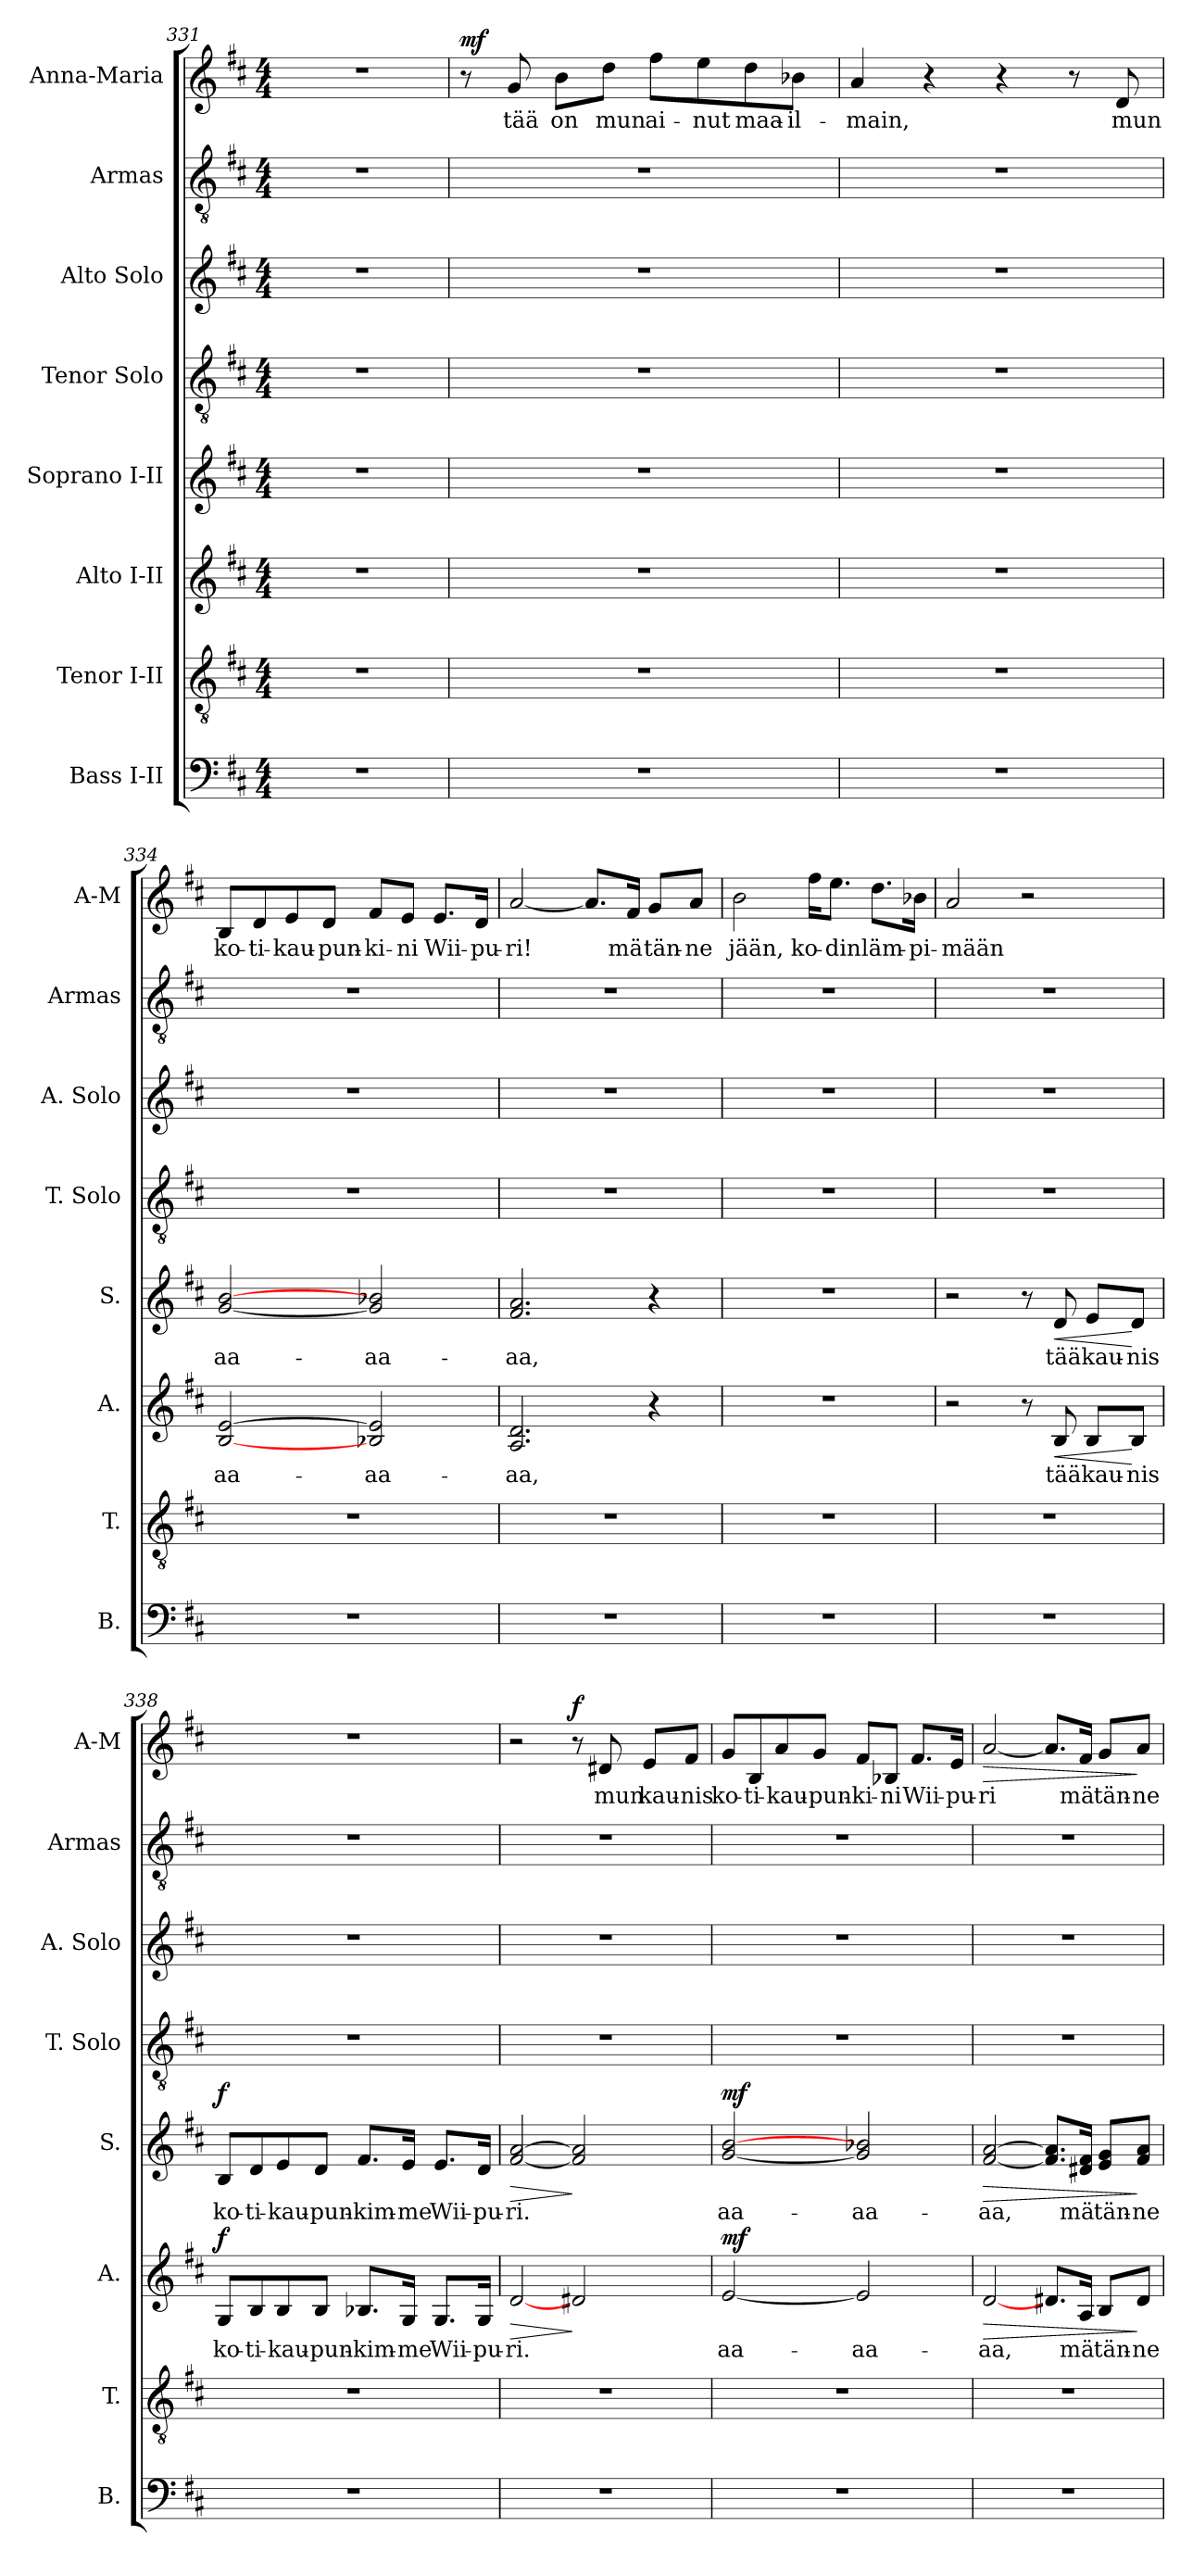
**kern	**kern	**kern	**text	**dynam	**kern	**text	**dynam	**kern	**kern	**kern	**kern	**text	**dynam
*part8	*part7	*part6	*part6	*part6	*part5	*part5	*part5	*part4	*part3	*part2	*part1	*part1	*part1
*staff8	*staff7	*staff6	*staff6	*staff6	*staff5	*staff5	*staff5	*staff4	*staff3	*staff2	*staff1	*staff1	*staff1
*I"Bass I-II	*I"Tenor I-II	*I"Alto I-II	*	*	*I"Soprano I-II	*	*	*I"Tenor Solo	*I"Alto Solo	*I"Armas	*I"Anna-Maria	*	*
*I'B.	*I'T.	*I'A.	*	*	*I'S.	*	*	*I'T. Solo	*I'A. Solo	*I'Armas	*I'A-M	*	*
!!LO:PB:g=z
*clefF4	*clefGv2	*clefG2	*	*	*clefG2	*	*	*clefGv2	*clefG2	*clefGv2	*clefG2	*	*
*	*ITrd7c12	*	*	*	*	*	*	*ITrd7c12	*	*ITrd7c12	*	*	*
*k[f#c#]	*k[f#c#]	*k[f#c#]	*	*	*k[f#c#]	*	*	*k[f#c#]	*k[f#c#]	*k[f#c#]	*k[f#c#]	*	*
*D:	*D:	*D:	*	*	*D:	*	*	*D:	*D:	*D:	*D:	*	*
*M4/4	*M4/4	*M4/4	*	*	*M4/4	*	*	*M4/4	*M4/4	*M4/4	*M4/4	*	*
=331	=331	=331	=331	=331	=331	=331	=331	=331	=331	=331	=331	=331	=331
1r	1r	1r	.	.	1r	.	.	1r	1r	1r	1r	.	.
=332	=332	=332	=332	=332	=332	=332	=332	=332	=332	=332	=332	=332	=332
1r	1r	1r	.	.	1r	.	.	1r	1r	1r	8r	.	mf
!	!	!	!	!	!	!	!	!	!	!	!	!LO:LY:b:color=#000000	!
.	.	.	.	.	.	.	.	.	.	.	8gi/	tää	.
!	!	!	!	!	!	!	!	!	!	!	!	!LO:LY:b:color=#000000	!
.	.	.	.	.	.	.	.	.	.	.	8bi\L	on	.
!	!	!	!	!	!	!	!	!	!	!	!	!LO:LY:b:color=#000000	!
.	.	.	.	.	.	.	.	.	.	.	8ddi\J	mun	.
!	!	!	!	!	!	!	!	!	!	!	!	!LO:LY:b:color=#000000	!
.	.	.	.	.	.	.	.	.	.	.	8ff#i\L	ai-	.
!	!	!	!	!	!	!	!	!	!	!	!	!LO:LY:b:color=#000000	!
.	.	.	.	.	.	.	.	.	.	.	8eei\	-nut	.
!	!	!	!	!	!	!	!	!	!	!	!	!LO:LY:b:color=#000000	!
.	.	.	.	.	.	.	.	.	.	.	8ddi\	maa-	.
!	!	!	!	!	!	!	!	!	!	!	!	!LO:LY:b:color=#000000	!
.	.	.	.	.	.	.	.	.	.	.	8b-Xi\J	-il-	.
=333	=333	=333	=333	=333	=333	=333	=333	=333	=333	=333	=333	=333	=333
!	!	!	!	!	!	!	!	!	!	!	!	!LO:LY:b:color=#000000	!
1r	1r	1r	.	.	1r	.	.	1r	1r	1r	4ai/	-main,	.
.	.	.	.	.	.	.	.	.	.	.	4r	.	.
.	.	.	.	.	.	.	.	.	.	.	4r	.	.
.	.	.	.	.	.	.	.	.	.	.	8r	.	.
!	!	!	!	!	!	!	!	!	!	!	!	!LO:LY:b:color=#000000	!
.	.	.	.	.	.	.	.	.	.	.	8di/	mun	.
=334	=334	=334	=334	=334	=334	=334	=334	=334	=334	=334	=334	=334	=334
!	!	!	!LO:LY:b:color=#000000	!	!	!	!	!	!	!	!	!	!
!	!	!	!	!	!	!LO:LY:b:color=#000000	!	!	!	!	!	!	!
!	!	!	!	!	!	!	!	!	!	!	!	!LO:LY:b:color=#000000	!
1r	1r	[<2Bi/ [>2ei	aa-	.	[<2gi/ [>2bi	aa-	.	1r	1r	1r	8Bi/L	ko-	.
!	!	!	!	!	!	!	!	!	!	!	!	!LO:LY:b:color=#000000	!
.	.	.	.	.	.	.	.	.	.	.	8di/	-ti-	.
!	!	!	!	!	!	!	!	!	!	!	!	!LO:LY:b:color=#000000	!
.	.	.	.	.	.	.	.	.	.	.	8ei/	-kau-	.
!	!	!	!	!	!	!	!	!	!	!	!	!LO:LY:b:color=#000000	!
.	.	.	.	.	.	.	.	.	.	.	8di/J	-pun-	.
!	!	!	!LO:LY:b:color=#000000	!	!	!	!	!	!	!	!	!	!
!	!	!	!	!	!	!LO:LY:b:color=#000000	!	!	!	!	!	!	!
!	!	!	!	!	!	!	!	!	!	!	!	!LO:LY:b:color=#000000	!
.	.	2B-Xi/ 2ei]	-aa-	.	2gi/] 2b-Xi	-aa-	.	.	.	.	8f#i/L	-ki-	.
!	!	!	!	!	!	!	!	!	!	!	!	!LO:LY:b:color=#000000	!
.	.	.	.	.	.	.	.	.	.	.	8ei/J	-ni	.
!	!	!	!	!	!	!	!	!	!	!	!	!LO:LY:b:color=#000000	!
.	.	.	.	.	.	.	.	.	.	.	8.ei/L	Wii-	.
!	!	!	!	!	!	!	!	!	!	!	!	!LO:LY:b:color=#000000	!
.	.	.	.	.	.	.	.	.	.	.	16di/Jk	-pu-	.
=335	=335	=335	=335	=335	=335	=335	=335	=335	=335	=335	=335	=335	=335
!	!	!	!LO:LY:b:color=#000000	!	!	!	!	!	!	!	!	!	!
!	!	!	!	!	!	!LO:LY:b:color=#000000	!	!	!	!	!	!	!
!	!	!	!	!	!	!	!	!	!	!	!	!LO:LY:b:color=#000000	!
1r	1r	2.Ai/ 2.di	-aa,	.	2.f#i/ 2.ai	-aa,	.	1r	1r	1r	[<2ai/	-ri!	.
.	.	.	.	.	.	.	.	.	.	.	8.ai/L]	.	.
!	!	!	!	!	!	!	!	!	!	!	!	!LO:LY:b:color=#000000	!
.	.	.	.	.	.	.	.	.	.	.	16f#i/Jk	mä	.
!	!	!	!	!	!	!	!	!	!	!	!	!LO:LY:b:color=#000000	!
.	.	4r	.	.	4r	.	.	.	.	.	8gi/L	tän-	.
!	!	!	!	!	!	!	!	!	!	!	!	!LO:LY:b:color=#000000	!
.	.	.	.	.	.	.	.	.	.	.	8ai/J	-ne	.
=336	=336	=336	=336	=336	=336	=336	=336	=336	=336	=336	=336	=336	=336
!	!	!	!	!	!	!	!	!	!	!	!	!LO:LY:b:color=#000000	!
1r	1r	1r	.	.	1r	.	.	1r	1r	1r	2bi\	jään,	.
!	!	!	!	!	!	!	!	!	!	!	!	!LO:LY:b:color=#000000	!
.	.	.	.	.	.	.	.	.	.	.	16ff#i\KL	ko-	.
!	!	!	!	!	!	!	!	!	!	!	!	!LO:LY:b:color=#000000	!
.	.	.	.	.	.	.	.	.	.	.	8.eei\J	-din	.
!	!	!	!	!	!	!	!	!	!	!	!	!LO:LY:b:color=#000000	!
.	.	.	.	.	.	.	.	.	.	.	8.ddi\L	läm-	.
!	!	!	!	!	!	!	!	!	!	!	!	!LO:LY:b:color=#000000	!
.	.	.	.	.	.	.	.	.	.	.	16b-Xi\Jk	-pi-	.
=337	=337	=337	=337	=337	=337	=337	=337	=337	=337	=337	=337	=337	=337
!	!	!	!	!	!	!	!	!	!	!	!	!LO:LY:b:color=#000000	!
1r	1r	2r	.	.	2r	.	.	1r	1r	1r	2ai/	-mään	.
.	.	8r	.	.	8r	.	.	.	.	.	2r	.	.
!	!	!	!LO:LY:b:color=#000000	!LO:HP:b	!	!	!	!	!	!	!	!	!
!	!	!	!	!	!	!LO:LY:b:color=#000000	!LO:HP:b	!	!	!	!	!	!
.	.	8Bi/	tää	<	8di/	tää	<	.	.	.	.	.	.
!	!	!	!LO:LY:b:color=#000000	!	!	!	!	!	!	!	!	!	!
!	!	!	!	!	!	!LO:LY:b:color=#000000	!	!	!	!	!	!	!
.	.	8Bi/L	kau-	.	8ei/L	kau-	.	.	.	.	.	.	.
!	!	!	!LO:LY:b:color=#000000	!	!	!	!	!	!	!	!	!	!
!	!	!	!	!	!	!LO:LY:b:color=#000000	!	!	!	!	!	!	!
.	.	8Bi/J	-nis	[	8di/J	-nis	[	.	.	.	.	.	.
!!LO:LB:g=z
=338	=338	=338	=338	=338	=338	=338	=338	=338	=338	=338	=338	=338	=338
!	!	!	!LO:LY:b:color=#000000	!	!	!	!	!	!	!	!	!	!
!	!	!	!	!	!	!LO:LY:b:color=#000000	!	!	!	!	!	!	!
1r	1r	8Gi/L	ko-	f	8Bi/L	ko-	f	1r	1r	1r	1r	.	.
!	!	!	!LO:LY:b:color=#000000	!	!	!	!	!	!	!	!	!	!
!	!	!	!	!	!	!LO:LY:b:color=#000000	!	!	!	!	!	!	!
.	.	8Bi/	-ti-	.	8di/	-ti-	.	.	.	.	.	.	.
!	!	!	!LO:LY:b:color=#000000	!	!	!	!	!	!	!	!	!	!
!	!	!	!	!	!	!LO:LY:b:color=#000000	!	!	!	!	!	!	!
.	.	8Bi/	-kau-	.	8ei/	-kau-	.	.	.	.	.	.	.
!	!	!	!LO:LY:b:color=#000000	!	!	!	!	!	!	!	!	!	!
!	!	!	!	!	!	!LO:LY:b:color=#000000	!	!	!	!	!	!	!
.	.	8Bi/J	-pun-	.	8di/J	-pun-	.	.	.	.	.	.	.
!	!	!	!LO:LY:b:color=#000000	!	!	!	!	!	!	!	!	!	!
!	!	!	!	!	!	!LO:LY:b:color=#000000	!	!	!	!	!	!	!
.	.	8.B-Xi/L	-kim-	.	8.f#i/L	-kim-	.	.	.	.	.	.	.
!	!	!	!LO:LY:b:color=#000000	!	!	!	!	!	!	!	!	!	!
!	!	!	!	!	!	!LO:LY:b:color=#000000	!	!	!	!	!	!	!
.	.	16Gi/Jk	-me	.	16ei/Jk	-me	.	.	.	.	.	.	.
!	!	!	!LO:LY:b:color=#000000	!	!	!	!	!	!	!	!	!	!
!	!	!	!	!	!	!LO:LY:b:color=#000000	!	!	!	!	!	!	!
.	.	8.Gi/L	Wii-	.	8.ei/L	Wii-	.	.	.	.	.	.	.
!	!	!	!LO:LY:b:color=#000000	!	!	!	!	!	!	!	!	!	!
!	!	!	!	!	!	!LO:LY:b:color=#000000	!	!	!	!	!	!	!
.	.	16Gi/Jk	-pu-	.	16di/Jk	-pu-	.	.	.	.	.	.	.
=339	=339	=339	=339	=339	=339	=339	=339	=339	=339	=339	=339	=339	=339
!	!	!	!LO:LY:b:color=#000000	!LO:HP:b	!	!	!	!	!	!	!	!	!
!	!	!	!	!	!	!LO:LY:b:color=#000000	!LO:HP:b	!	!	!	!	!	!
1r	1r	[<2di/	-ri.	>	[<2f#i/ [>2ai	-ri.	>	1r	1r	1r	2r	.	.
.	.	2d#Xi/	.	]	2f#i/] 2ai]	.	]	.	.	.	8r	.	f
!	!	!	!	!	!	!	!	!	!	!	!	!LO:LY:b:color=#000000	!
.	.	.	.	.	.	.	.	.	.	.	8d#Xi/	mun	.
!	!	!	!	!	!	!	!	!	!	!	!	!LO:LY:b:color=#000000	!
.	.	.	.	.	.	.	.	.	.	.	8ei/L	kau-	.
!	!	!	!	!	!	!	!	!	!	!	!	!LO:LY:b:color=#000000	!
.	.	.	.	.	.	.	.	.	.	.	8f#i/J	-nis	.
=340	=340	=340	=340	=340	=340	=340	=340	=340	=340	=340	=340	=340	=340
!	!	!	!LO:LY:b:color=#000000	!	!	!	!	!	!	!	!	!	!
!	!	!	!	!	!	!LO:LY:b:color=#000000	!	!	!	!	!	!	!
!	!	!	!	!	!	!	!	!	!	!	!	!LO:LY:b:color=#000000	!
1r	1r	[<2ei/	aa-	mf	[<2gi/ [>2bi	aa-	mf	1r	1r	1r	8gi/L	ko-	.
!	!	!	!	!	!	!	!	!	!	!	!	!LO:LY:b:color=#000000	!
.	.	.	.	.	.	.	.	.	.	.	8Bi/	-ti-	.
!	!	!	!	!	!	!	!	!	!	!	!	!LO:LY:b:color=#000000	!
.	.	.	.	.	.	.	.	.	.	.	8ai/	-kau-	.
!	!	!	!	!	!	!	!	!	!	!	!	!LO:LY:b:color=#000000	!
.	.	.	.	.	.	.	.	.	.	.	8gi/J	-pun-	.
!	!	!	!LO:LY:b:color=#000000	!	!	!	!	!	!	!	!	!	!
!	!	!	!	!	!	!LO:LY:b:color=#000000	!	!	!	!	!	!	!
!	!	!	!	!	!	!	!	!	!	!	!	!LO:LY:b:color=#000000	!
.	.	2ei/]	-aa-	.	2gi/] 2b-Xi	-aa-	.	.	.	.	8f#i/L	-ki-	.
!	!	!	!	!	!	!	!	!	!	!	!	!LO:LY:b:color=#000000	!
.	.	.	.	.	.	.	.	.	.	.	8B-Xi/J	-ni	.
!	!	!	!	!	!	!	!	!	!	!	!	!LO:LY:b:color=#000000	!
.	.	.	.	.	.	.	.	.	.	.	8.f#i/L	Wii-	.
!	!	!	!	!	!	!	!	!	!	!	!	!LO:LY:b:color=#000000	!
.	.	.	.	.	.	.	.	.	.	.	16ei/Jk	-pu-	.
=341	=341	=341	=341	=341	=341	=341	=341	=341	=341	=341	=341	=341	=341
!	!	!	!LO:LY:b:color=#000000	!LO:HP:b	!	!	!	!	!	!	!	!	!
!	!	!	!	!	!	!LO:LY:b:color=#000000	!LO:HP:b	!	!	!	!	!	!
!	!	!	!	!	!	!	!	!	!	!	!	!LO:LY:b:color=#000000	!LO:HP:b
1r	1r	[<2di/	-aa,	>	[<2f#i/ [>2ai	-aa,	>	1r	1r	1r	[<2ai/	-ri	>
.	.	8.d#Xi/L	.	.	8.f#i/] 8.ai]L	.	.	.	.	.	8.ai/L]	.	.
!	!	!	!LO:LY:b:color=#000000	!	!	!	!	!	!	!	!	!	!
!	!	!	!	!	!	!LO:LY:b:color=#000000	!	!	!	!	!	!	!
!	!	!	!	!	!	!	!	!	!	!	!	!LO:LY:b:color=#000000	!
.	.	16Ai/Jk	mä	.	16d#Xi/ 16f#iJk	mä	.	.	.	.	16f#i/Jk	mä	.
!	!	!	!LO:LY:b:color=#000000	!	!	!	!	!	!	!	!	!	!
!	!	!	!	!	!	!LO:LY:b:color=#000000	!	!	!	!	!	!	!
!	!	!	!	!	!	!	!	!	!	!	!	!LO:LY:b:color=#000000	!
.	.	8Bi/L	tän-	.	8ei/ 8giL	tän-	.	.	.	.	8gi/L	tän-	.
!	!	!	!LO:LY:b:color=#000000	!	!	!	!	!	!	!	!	!	!
!	!	!	!	!	!	!LO:LY:b:color=#000000	!	!	!	!	!	!	!
!	!	!	!	!	!	!	!	!	!	!	!	!LO:LY:b:color=#000000	!
.	.	8d#i/J	-ne	]	8f#i/ 8aiJ	-ne	]	.	.	.	8ai/J	-ne	]
=	=	=	=	=	=	=	=	=	=	=	=	=	=
*-	*-	*-	*-	*-	*-	*-	*-	*-	*-	*-	*-	*-	*-
